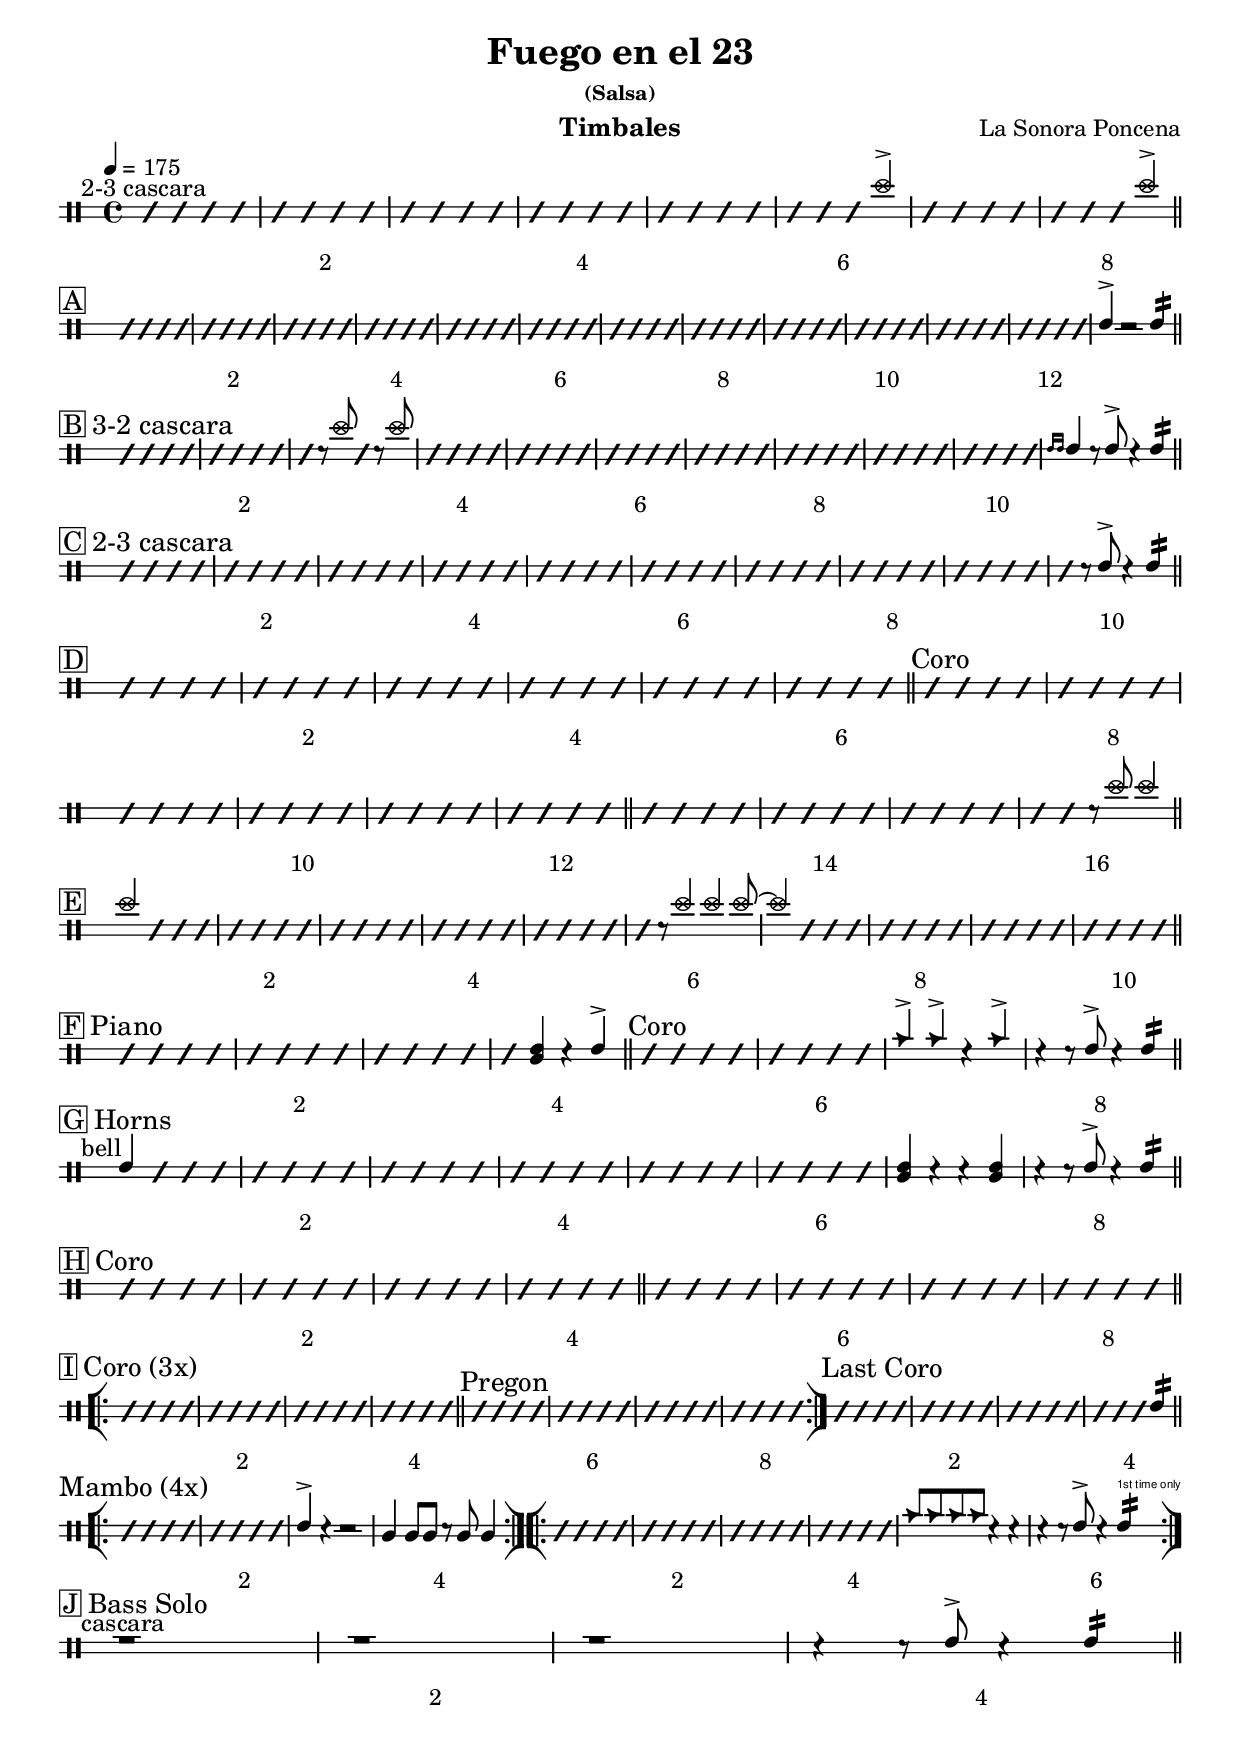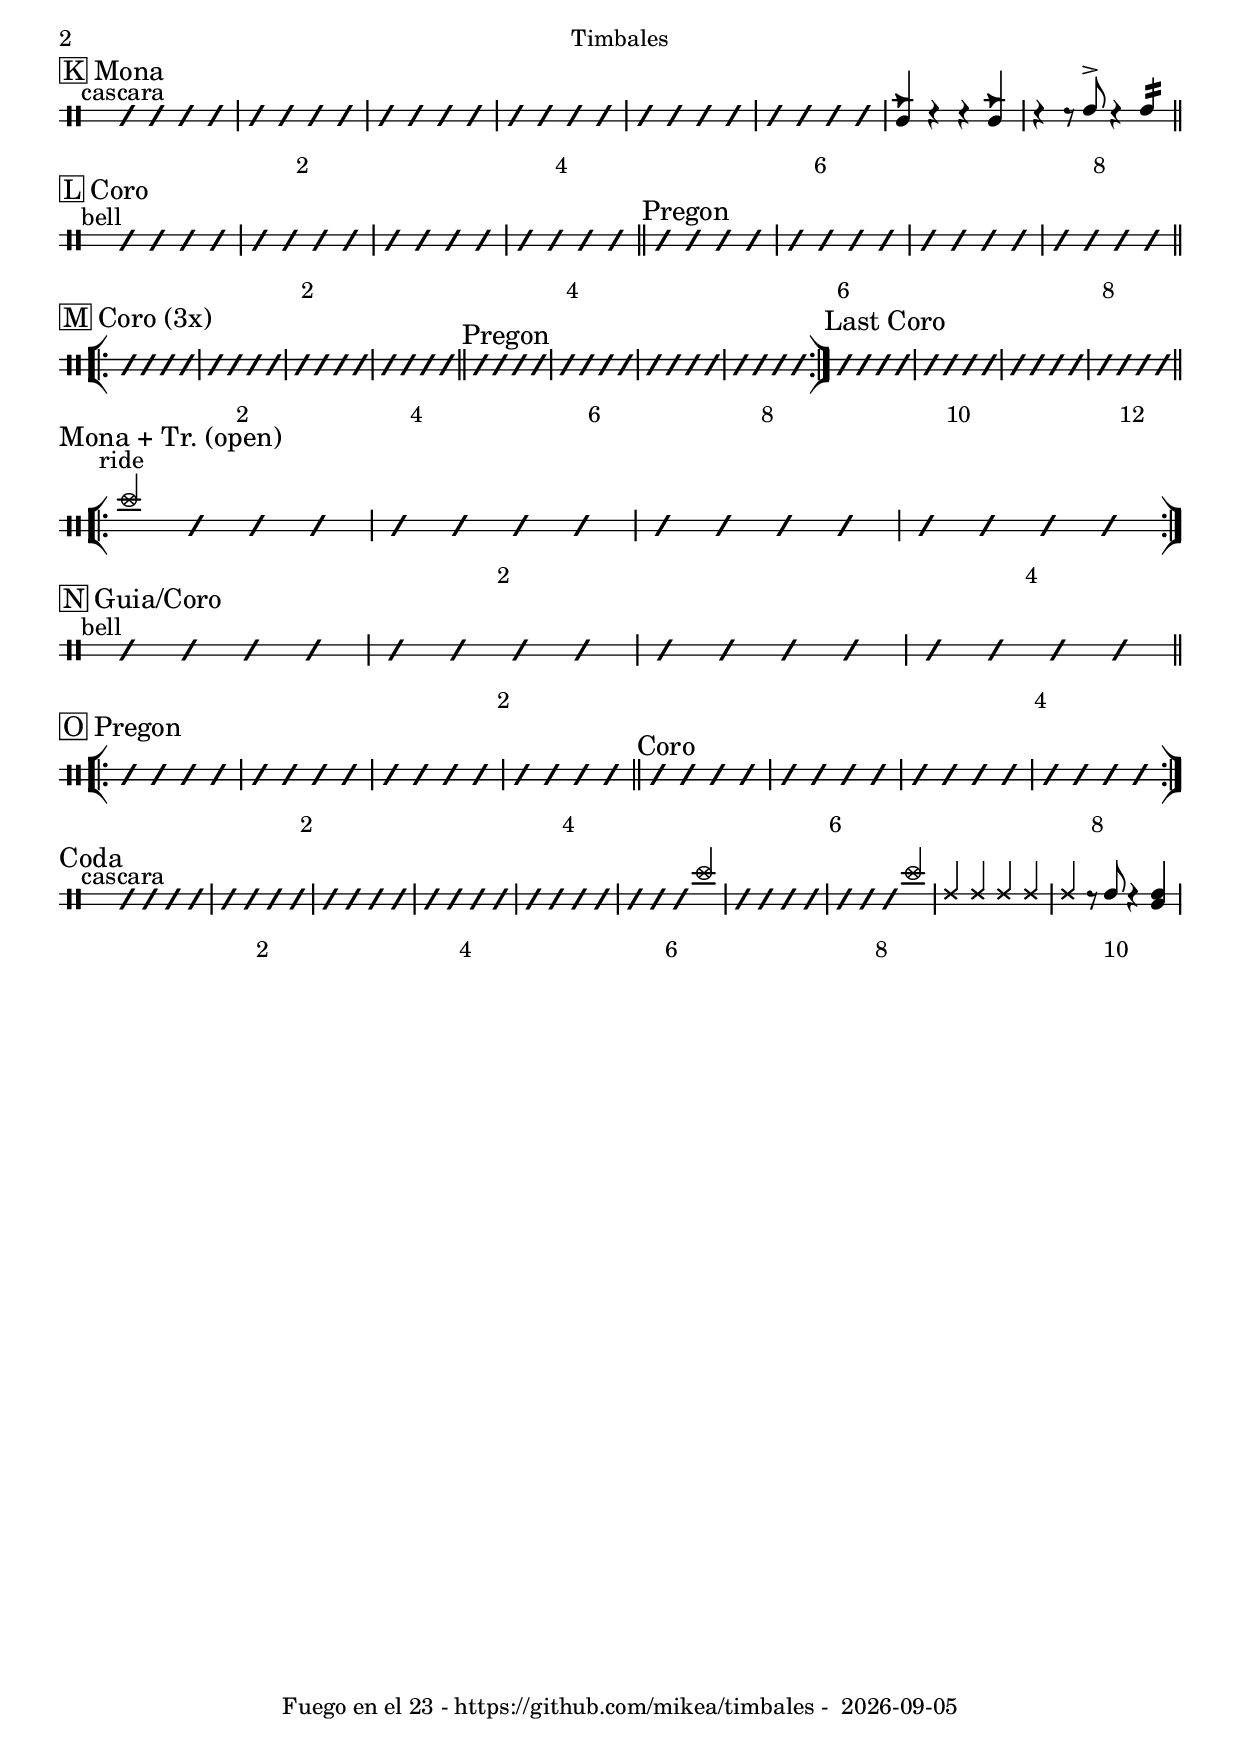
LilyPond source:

\version "2.24.2"
\include "charts/common.ly"

date = #(strftime "%Y-%m-%d" (localtime (current-time)))

\header {
  title = "Fuego en el 23"
  composer = "La Sonora Poncena"
  subsubtitle = "(Salsa)"
  instrument = "Timbales"
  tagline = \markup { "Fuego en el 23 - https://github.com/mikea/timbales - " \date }
}

\newTimbalesStaff <<
    \newDrumVoiceOne \drummode { 
        \tempo 4 = 175

        % intro
        \textMark "2-3 cascara"
        \comp #4 | \comp #4 | \comp #4 | \comp #4 |
        \comp #4 | \rs \rs \rs cymc4^> | \comp #4 | \rs \rs \rs cymc4^> |
        \bar "||" 


        % A
        \sect "A" ""
        \comp #4 | \comp #4 | \comp #4 | \comp #4 |
        \comp #4 | \comp #4 | \comp #4 | \comp #4 |
        \comp #4 | \comp #4 | \comp #4 | \comp #4 |
        timh4^> r2 timh4:16 | 
        \bar "||" 

        % B
        \sect "B" "3-2 cascara"
        \comp #4 | \comp #4 | \rs r8 cymc8 \rs r8 cymc8 | \comp #4 |
        \comp #4 | \comp #4 | \comp #4 | \comp #4 |
        \comp #4 | \comp #4 | \drag timh4 r8 timh8^> r4 timh4:16 |
        \bar "||" 


        % C
        \sect "C" "2-3 cascara"
        \comp #4 | \comp #4 | \comp #4 | \comp #4 |
        \comp #4 | \comp #4 | \comp #4 | \comp #4 |
        \comp #4 | \rs r8 timh8^> r4 timh4:16 | 
        \bar "||" 

        % D
        \sect "D" ""
        \comp #4 | \comp #4 | \comp #4 | \comp #4 |
        \comp #4 | \comp #4 | 
        \bar "||" 
        \sectionLabel "Coro"
        \comp #4 | \comp #4 |
        \comp #4 | \comp #4 | \comp #4 | \comp #4 |
        \bar "||" 
        \comp #4 | \comp #4 | \comp #4 | \rs \rs r8 cymc8 cymc4 |
        \bar "||" 

        % E
        \sect "E" ""
        cymc4 \rs \rs \rs | \comp #4 | \comp #4 | \comp #4 |
        \comp #4 | \rs r8 cymc4 cymc4 cymc8~ | cymc4 \rs \rs \rs | \comp #4 |
        \comp #4 | \comp #4 | 
        \bar "||" 

        % F
        \sect "F" "Piano"
        \comp #4 | \comp #4 | \comp #4 | \rs <<timl4 timh4>> r4 timh4^> |
        \sectionLabel "Coro"
        \bar "||" 
        \rs \rs \rs \rs | \comp #4 | cb4^> cb4^> r4 cb4^> | r4 r8 timh8^> r4 timh4:16 |
        \bar "||" 

        % G
        \sect "G" "Horns"
        \textMark "bell"
        timh4 \rs \rs \rs | \comp #4 | \comp #4 | \comp #4 |
        \comp #4 | \comp #4  | <<timl4 timh4>> r4 r4 <<timl4 timh4>> | | r4 r8 timh8^> r4 timh4:16 |
        \bar "||" 

        % H
        \sect "H" "Coro"
        \comp #4 | \comp #4 | \comp #4 | \comp #4 |
        \bar "||" 
        \comp #4 | \comp #4 | \comp #4 | \comp #4 |

        \sect "I" "Coro (3x)"
        \bar "[|:-||"
        \comp #4 | \comp #4 | \comp #4 | \comp #4 | \bar "||"
        \sectionLabel "Pregon"
        \comp #4 | \comp #4 | \comp #4 | \comp #4 | \bar ":|]"
        \sectionLabel "Last Coro"
        \rbar
        \comp #4 | \comp #4 | \comp #4 | \abanico-short |

        \break
        \rbar
        \sectionLabel "Mambo (4x)"
        \bar "[|:-||" 
        \comp #4 | \comp #4 | timh4^> r4 r2 | timl4 timl8 timl8 r8 timl8 timl4 | 
        
        \bar ":|][|:"
        \rbar
        \comp #4 | \comp #4 | \comp #4 | \comp #4 | cb8 cb8 cb8 cb8 r4 r4 | r4 r8 timh8^> r4 timh4:16^"1st time only" | 
        \bar ":|]"

        % J
        \sect "J" "Bass Solo"
        \textMark "cascara"
        r1 | r1 | r1 | r4 r8 timh8^> r4 timh4:16 |
        \bar "||" 

        % K
        \sect "K" "Mona"
        \textMark "cascara"
        \comp #4 | \comp #4 | \comp #4 | \comp #4 |
        \comp #4 | \comp #4 | <<timl4 cb4>> r4 r4 <<timl4 cb4>> | r4 r8 timh8^> r4 timh4:16 |
        \bar "||" 


        % L
        \sect "L" "Coro"
        \textMark "bell"
        \comp #4 | \comp #4 | \comp #4 | \comp #4 |
        \bar "||" 
        \sectionLabel "Pregon"
        \comp #4 | \comp #4 | \comp #4 | \comp #4 |
        \bar "||" 

        % M
        \sect "M"  "Coro (3x)"
        \bar "[|:-||"
        \comp #4 | \comp #4 | \comp #4 | \comp #4 |
        \bar "||" 
        \sectionLabel "Pregon"
        \comp #4 | \comp #4 | \comp #4 | \comp #4 |
        \bar ":|]"
        \sectionLabel "Last Coro"
        \comp #4 | \comp #4 | \comp #4 | \comp #4 |
        
        \break
        \rbar
        \bar "[|:-||"
        \sectionLabel "Mona + Tr. (open)"
        \textMark "ride"
        cymc4 \rs \rs \rs | \comp #4 | \comp #4 | \comp #4 |
        \bar ":|]"

        % N
        \sect "N" "Guia/Coro"
        \textMark "bell"
        \comp #4 | \comp #4 | \comp #4 | \comp #4 |

        % O
        \sect "O" "Pregon"
        \bar "[|:-||"
        \comp #4 | \comp #4 | \comp #4 | \comp #4 |
        \sectionLabel "Coro"
        \bar "||"
        \comp #4 | \comp #4 | \comp #4 | \comp #4 |
        \bar ":|]"

        % out
        \break
        \rbar
        \sectionLabel "Coda"
        \textMark "cascara"
        \comp #4 | \comp #4 | \comp #4 | \comp #4 |
        \comp #4 | \rs \rs \rs cymc4 | \comp #4 | \rs \rs \rs cymc4 |
        ssh4 ssh4 ssh4 ssh4 | ssh4 r8 timh^8 r4 <<timl4 timh4>> |
        
        \fine
    }
>>
